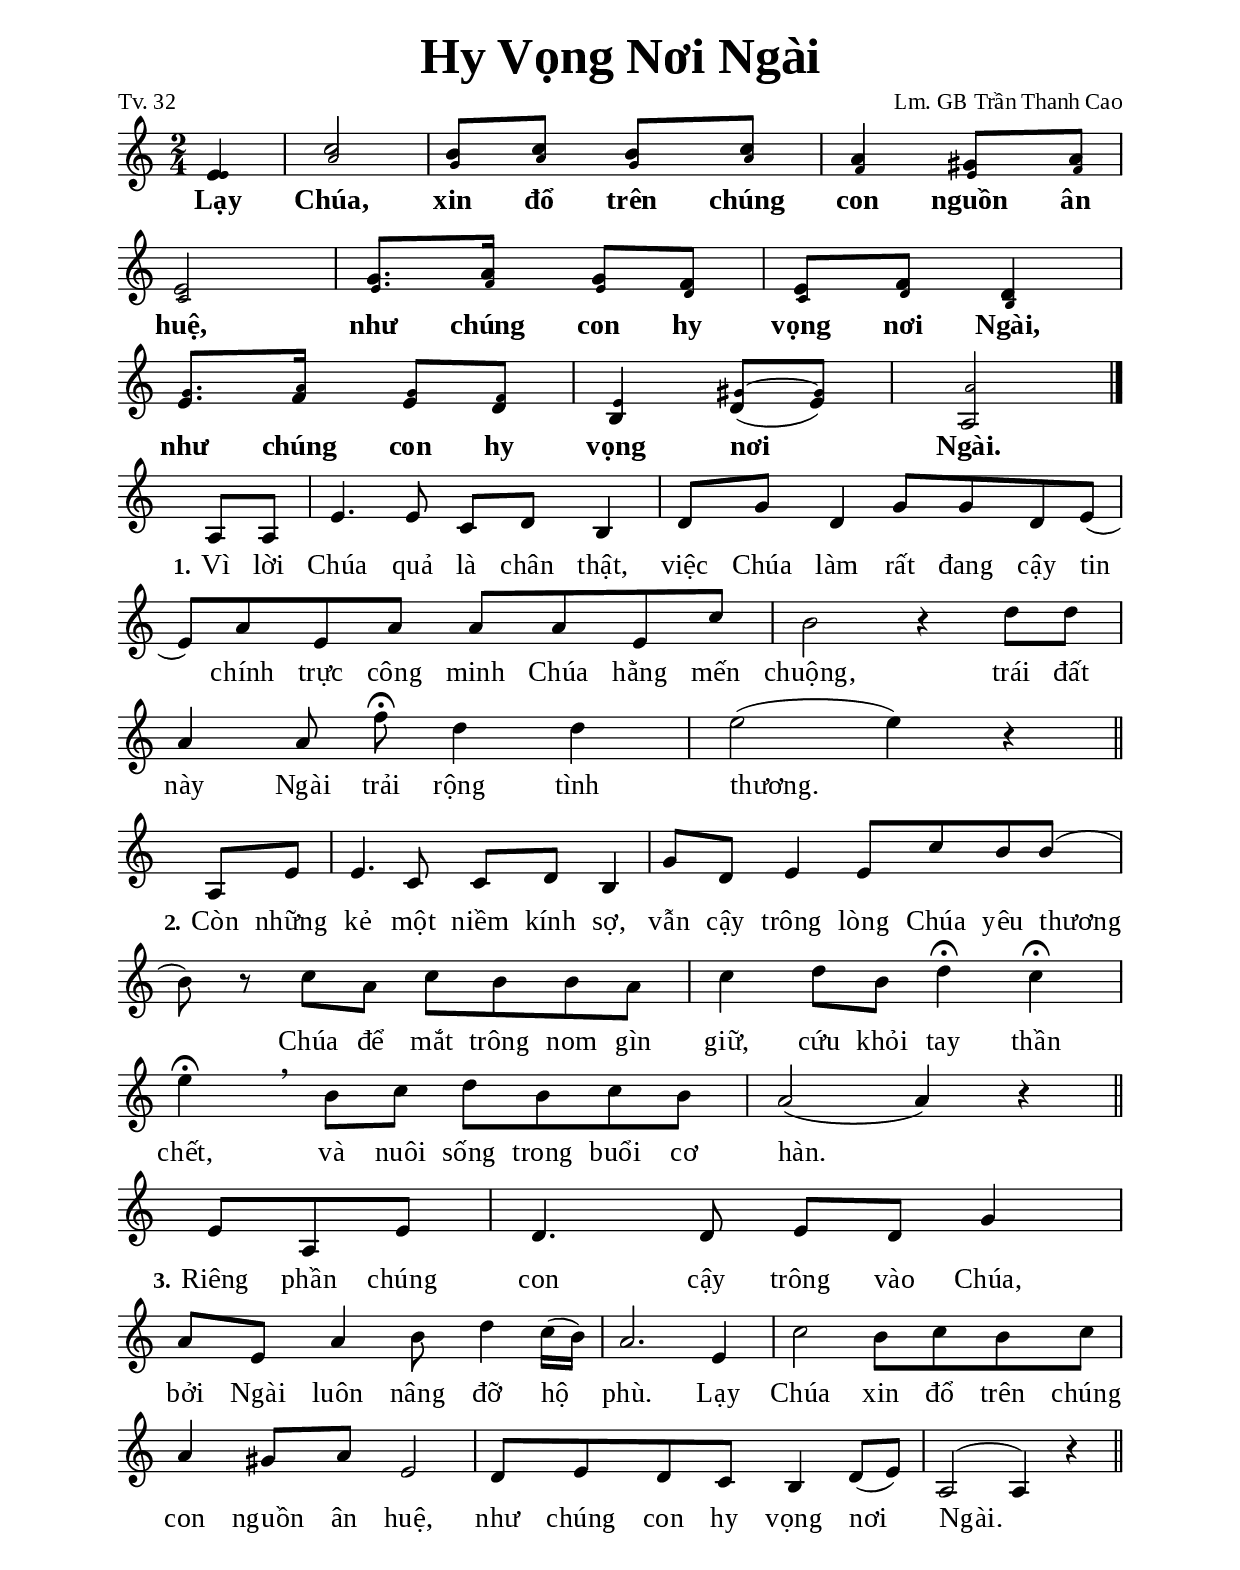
% Cài đặt chung
\version "2.22.1"
\include "english.ly"

\header {
  title = \markup { \fontsize #3 "Hy Vọng Nơi Ngài" }
  poet = "Tv. 32"
  composer = "Lm. GB Trần Thanh Cao"
  %arranger = " "
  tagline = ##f
}

% Nhạc điệp khúc
nhacDiepKhucSop = \relative c' {
  %\autoBeamOff
  \partial 4 e4 |
  c'2 |
  b8 c b c |
  a4 gs8 a |
  e2 |
  g8. a16 g8 f |
  e f d4 |
  %\stemDown
  e8. f16 e8 d |
  b4 d8 _(e) |
  a,2 \bar "|."
}

nhacDiepKhucBas = \relative c' {
  %\autoBeamOff
  \partial 4 e4 |
  a2 |
  g8 a g a |
  f4 e8 f |
  c2 |
  e8. f16 e8 d |
  c d b4 |
  %\stemUp
  g'8. a16 g8 f |
  e4 gs8 ^~ gs |
  a2
}

% Nhạc phiên khúc
nhacPhienKhucMot = \relative c' {
  \partial 4 a8 a |
  e'4. e8 c d b4 |
  d8 g d4 g8 g d e ( |
  e) a e a a a e c' |
  b2 r4 d8 d |
  a4
  \autoBeamOff
  a8 f' \fermata
  \autoBeamOn
  d4 d |
  e2 (e4) r \bar "||"
}

nhacPhienKhucHai = \relative c' {
  \partial 4 a8 e' |
  e4. c8 c d b4 |
  g'8 d e4 e8 c' b b ( |
  b) r c a c b b a |
  c4 d8 b d4 \fermata c \fermata |
  e \fermata \breathe b8 c d b c b |
  a2 (a4) r \bar "||"
}

nhacPhienKhucBa = \relative c' {
  \partial 4. e8 a, e' |
  d4. d8 e d g4 |
  a8 e a4 b8 d4 c16 (b) |
  a2. e4 |
  c'2 b8 c b c |
  a4 gs8 a e2 |
  d8 e d c b4 d8 (e) |
  a,2 \tweak extra-offset #'(0 . 3) ^(a4) r \bar "||"
}

% Lời điệp khúc
loiDiepKhuc = \lyricmode {
  Lạy Chúa, xin đổ trên chúng con nguồn ân huệ,
  như chúng con hy vọng nơi Ngài,
  như chúng con hy vọng nơi Ngài.
}

% Lời phiên khúc
loiPhienKhucMot = \lyricmode {
  \set stanza = #"1."
  Vì lời Chúa quả là chân thật,
  việc Chúa làm rất đang cậy tin
  chính trực công minh Chúa hằng mến chuộng,
  trái đất này Ngài trải rộng tình thương.
}

loiPhienKhucHai = \lyricmode {
  \set stanza = #"2."
  Còn những kẻ một niềm kính sợ,
  vẫn cậy trông lòng Chúa yêu thương
  Chúa để mắt trông nom gìn giữ,
  cứu khỏi tay thần chết,
  và nuôi sống trong buổi cơ hàn.
}

loiPhienKhucBa = \lyricmode {
  \set stanza = #"3."
  Riêng phần chúng con cậy trông vào Chúa,
  bởi Ngài luôn nâng đỡ hộ phù.
  Lạy Chúa xin đổ trên chúng con nguồn ân huệ,
  như chúng con hy vọng nơi Ngài.
}


% Dàn trang
\paper {
  #(set-paper-size "a4")
  top-margin = 20\mm
  bottom-margin = 10\mm
  left-margin = 20\mm
  right-margin = 20\mm
  indent = #0
  #(define fonts
    (make-pango-font-tree
      "Liberation Serif"
      "Liberation Serif"
      "Liberation Serif"
      (/ 20 20)))
  page-count = #1
  system-system-spacing = #'((basic-distance . 11)
                             (minimum-distance . 11)
                             (padding . 1))
  score-system-spacing = #'((basic-distance . 11)
                             (minimum-distance . 11)
                             (padding . 1))
}

% Thiết lập tông và nhịp
TongNhip = { \key c \major \time 2/4 }


% Đổi kích thước nốt cho bè phụ
notBePhu =
#(define-music-function (font-size music) (number? ly:music?)
   (for-some-music
     (lambda (m)
       (if (music-is-of-type? m 'rhythmic-event)
           (begin
             (set! (ly:music-property m 'tweaks)
                   (cons `(font-size . ,font-size)
                         (ly:music-property m 'tweaks)))
             #t)
           #f))
     music)
   music)

\score {
  \new ChoirStaff <<
    \new Staff = diepKhuc \with {
        \consists "Merge_rests_engraver"
        %\magnifyStaff #(magstep +1)
        printPartCombineTexts = ##f
      }
      <<
      \new Voice \TongNhip \partCombine
        { \partCombineChords \nhacDiepKhucSop }
        { \stemUp \notBePhu -3 \nhacDiepKhucBas }
      \new NullVoice = nhacThamChieu \nhacDiepKhucSop
      \new Lyrics \lyricsto nhacThamChieu \loiDiepKhuc
      >>
  >>
  \layout {
    \override Lyrics.LyricText.font-series = #'bold
    \override Lyrics.LyricText.font-size = #+2
    \override Lyrics.LyricSpace.minimum-distance = #5
    \override Score.BarNumber.break-visibility = ##(#f #f #f)
    \override Score.SpacingSpanner.uniform-stretching = ##t
  }
}


%{
\score {
  \new ChoirStaff <<
    \new Staff = diepKhuc \with {
        \consists "Merge_rests_engraver"
        \magnifyStaff #(magstep +1)
      }
      <<
      \new Voice = beSop {
        \voiceOne \key c \major \time 2/4 \nhacDiepKhucSop
      }
      \new Voice = beBas {
        \override NoteHead.font-size = #-2
        \voiceTwo \key c \major \time 2/4 \nhacDiepKhucBas
      }
    >>
    \new Lyrics \lyricsto beSop \loiDiepKhuc
  >>
  \layout {
    \override Lyrics.LyricText.font-series = #'bold
    \override Lyrics.LyricText.font-size = #+3
    \override Lyrics.LyricSpace.minimum-distance = #4.0
    \override Score.BarNumber.break-visibility = ##(#f #f #f)
    \override Score.SpacingSpanner.uniform-stretching = ##t
  }
}
%}

\score {
  \new ChoirStaff <<
    \new Staff = phienKhuc \with {
        %\magnifyStaff #(magstep +1)
      }
      <<
      \new Voice = beSop {
        \key c \major \time 4/4 \nhacPhienKhucMot
      }
    >>
    \new Lyrics \with {
          \override VerticalAxisGroup.
            nonstaff-relatedstaff-spacing.padding = #1
          \override VerticalAxisGroup.
            nonstaff-unrelatedstaff-spacing.padding = #1
        }
        \lyricsto beSop \loiPhienKhucMot
  >>
  \layout {
    \override Staff.TimeSignature.transparent = ##t
    \override Lyrics.LyricText.font-size = #+2
    \override Lyrics.LyricSpace.minimum-distance = #2.2
    \override Score.BarNumber.break-visibility = ##(#f #f #f)
    \override Score.SpacingSpanner.uniform-stretching = ##t
  }
}

\score {
  \new ChoirStaff <<
    \new Staff = phienKhuc \with {
        %\magnifyStaff #(magstep +1)
      }
      <<
      \new Voice = beSop {
        \key c \major \time 4/4 \nhacPhienKhucHai
      }
    >>
    \new Lyrics \with {
          \override VerticalAxisGroup.
            nonstaff-relatedstaff-spacing.padding = #1
          \override VerticalAxisGroup.
            nonstaff-unrelatedstaff-spacing.padding = #1
        }
        \lyricsto beSop \loiPhienKhucHai
  >>
  \layout {
    \override Staff.TimeSignature.transparent = ##t
    \override Lyrics.LyricText.font-size = #+2
    \override Lyrics.LyricSpace.minimum-distance = #1.5
    \override Score.BarNumber.break-visibility = ##(#f #f #f)
    \override Score.SpacingSpanner.uniform-stretching = ##t
  }
}

\score {
  \new ChoirStaff <<
    \new Staff = phienKhuc \with {
        %\magnifyStaff #(magstep +1)
      }
      <<
      \new Voice = beSop {
        \key c \major \time 4/4 \nhacPhienKhucBa
      }
    >>
    \new Lyrics \with {
          \override VerticalAxisGroup.
            nonstaff-relatedstaff-spacing.padding = #1
          \override VerticalAxisGroup.
            nonstaff-unrelatedstaff-spacing.padding = #1
        }
        \lyricsto beSop \loiPhienKhucBa
  >>
  \layout {
    \override Staff.TimeSignature.transparent = ##t
    \override Lyrics.LyricText.font-size = #+2
    \override Lyrics.LyricSpace.minimum-distance = #2.5
    \override Score.BarNumber.break-visibility = ##(#f #f #f)
    \override Score.SpacingSpanner.uniform-stretching = ##t
  }
}
